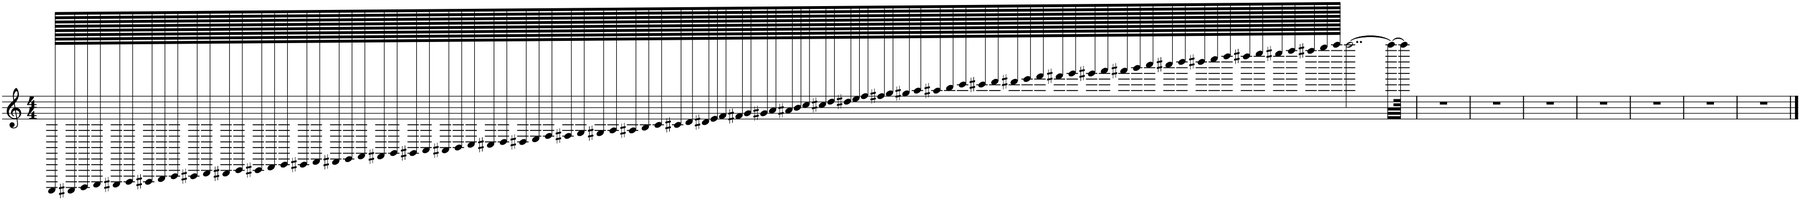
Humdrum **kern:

**kern
*part1
*staff1
*I"Piano
*I'Pno.
*clefG2
*k[]
*M4/4
=1
1024AAAA/LLLLLLLL
1024AAAA#X/
1024BBBB/
1024CCC/
1024CCC#X/
1024DDD/
1024DDD#X/
1024EEE/
1024FFF/
1024FFF#X/
1024GGG/
1024GGG#X/
1024AAA/
1024AAA#X/
1024BBB/
1024CC/
1024CC#X/
1024DD/
1024DD#X/
1024EE/
1024FF/
1024FF#X/
1024GG/
1024GG#X/
1024AA/
1024AA#X/
1024BB/
1024C/
1024C#X/
1024D/
1024D#X/
1024E/
1024F/
1024F#X/
1024G/
1024G#X/
1024A/
1024A#X/
1024B/
1024c/
1024c#X/
1024d/
1024d#X/
1024e/
1024f/
1024f#X/
1024g/
1024g#X/
1024a/
1024a#X/
1024b/
1024cc/
1024cc#X/
1024dd/
1024dd#X/
1024ee/
1024ff/
1024ff#X/
1024gg/
1024gg#X/
1024aa/
1024aa#X/
1024bb/
1024ccc/
1024ccc#X/
1024ddd/
1024ddd#X/
1024eee/
1024fff/
1024fff#X/
1024ggg/
1024ggg#X/
1024aaa/
1024aaa#X/
1024bbb/
1024cccc/
1024cccc#X/
1024dddd/
1024dddd#X/
1024eeee/
1024ffff/
1024ffff#X/
1024gggg/
1024gggg#X/
1024aaaa/
1024aaaa#X/
1024bbbb/
1024ccccc/JJJJJJJJ
[2..ccccc\
32ccccc\LLL_
128ccccc\JJJkk]
=2
1r
=3
1r
=4
1r
=5
1r
=6
1r
=7
1r
=8
1r
==
*-
